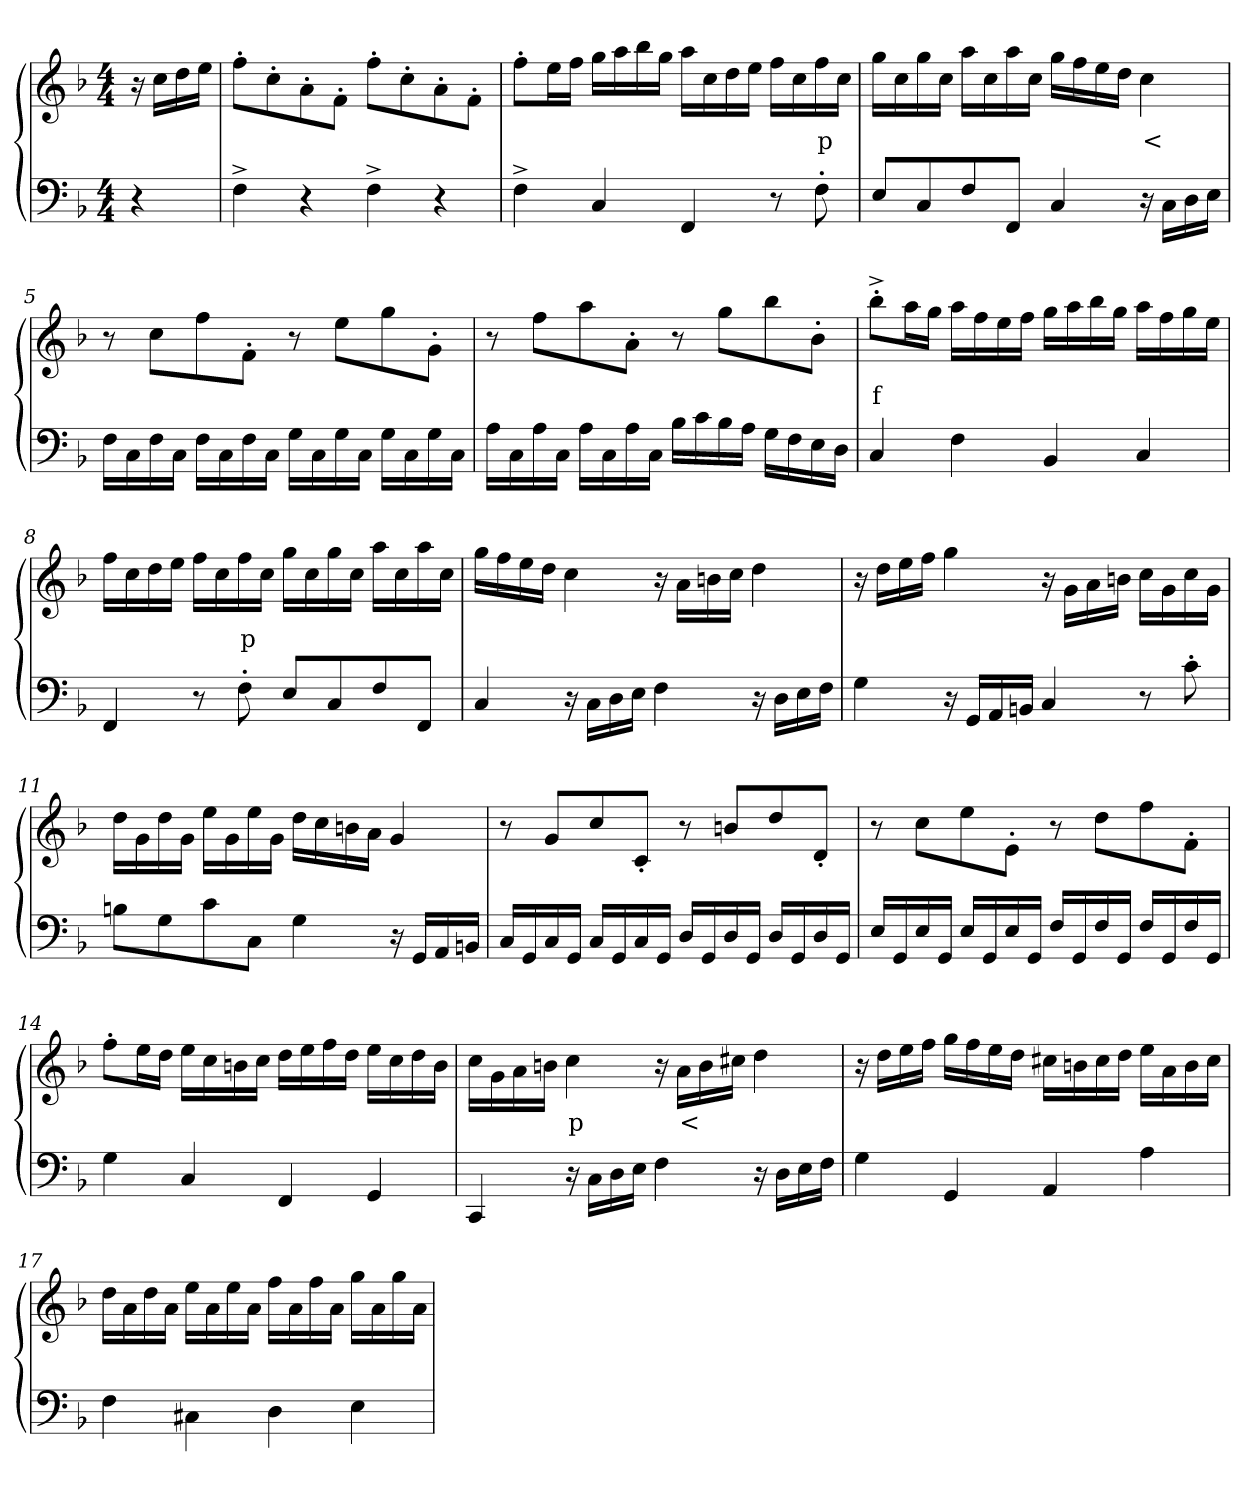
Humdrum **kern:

**kern	**kern	**text
*part2	*part1	*part1
*staff2	*staff1	*staff1
*clefF4	*clefG2	*
*k[b-]	*k[b-]	*
*F:	*F:	*
*M4/4	*M4/4	*
=1	=1	=1
4r	16r	.
.	16cc\LL	.
.	16dd\	.
.	16ee\JJ	.
=2	=2	=2
4F^>\	8ff'>\L	.
.	8cc'>\	.
4r	8a'>\	.
.	8f'>\J	.
4F^>\	8ff'>\L	.
.	8cc'>\	.
4r	8a'>\	.
.	8f'>\J	.
=3	=3	=3
4F^>\	8ff'>\L	.
.	16ee\L	.
.	16ff\JJ	.
4C/	16gg\LL	.
.	16aa\	.
.	16bb-\	.
.	16gg\JJ	.
4FF/	16aa\LL	.
.	16cc\	.
.	16dd\	.
.	16ee\JJ	.
8r	16ff\LL	.
.	16cc\	.
8F'>\	16ff\	p
.	16cc\JJ	.
=4	=4	=4
8E/L	16gg\LL	.
.	16cc\	.
8C/	16gg\	.
.	16cc\JJ	.
8F/	16aa\LL	.
.	16cc\	.
8FF/J	16aa\	.
.	16cc\JJ	.
4C/	16gg\LL	.
.	16ff\	.
.	16ee\	.
.	16dd\JJ	.
16r	4cc\	<
16C\LL	.	.
16D\	.	.
16E\JJ	.	.
=5	=5	=5
16F\LL	8r	.
16C\	.	.
16F\	8cc\L	.
16C\JJ	.	.
16F\LL	8ff\	.
16C\	.	.
16F\	8f'>\J	.
16C\JJ	.	.
16G\LL	8r	.
16C\	.	.
16G\	8ee\L	.
16C\JJ	.	.
16G\LL	8gg\	.
16C\	.	.
16G\	8g'>\J	.
16C\JJ	.	.
=6	=6	=6
16A\LL	8r	.
16C\	.	.
16A\	8ff\L	.
16C\JJ	.	.
16A\LL	8aa\	.
16C\	.	.
16A\	8a'>\J	.
16C\JJ	.	.
16B-\LL	8r	.
16c\	.	.
16B-\	8gg\L	.
16A\JJ	.	.
16G\LL	8bb-\	.
16F\	.	.
16E\	8b-'>\J	.
16D\JJ	.	.
=7	=7	=7
4C/	8bb-'>^>\L	f
.	16aa\L	.
.	16gg\JJ	.
4F\	16aa\LL	.
.	16ff\	.
.	16ee\	.
.	16ff\JJ	.
4BB-/	16gg\LL	.
.	16aa\	.
.	16bb-\	.
.	16gg\JJ	.
4C/	16aa\LL	.
.	16ff\	.
.	16gg\	.
.	16ee\JJ	.
=8	=8	=8
4FF/	16ff\LL	.
.	16cc\	.
.	16dd\	.
.	16ee\JJ	.
8r	16ff\LL	.
.	16cc\	.
8F'>\	16ff\	p
.	16cc\JJ	.
8E/L	16gg\LL	.
.	16cc\	.
8C/	16gg\	.
.	16cc\JJ	.
8F/	16aa\LL	.
.	16cc\	.
8FF/J	16aa\	.
.	16cc\JJ	.
=9	=9	=9
4C/	16gg\LL	.
.	16ff\	.
.	16ee\	.
.	16dd\JJ	.
16r	4cc\	.
16C\LL	.	.
16D\	.	.
16E\JJ	.	.
4F\	16r	.
.	16a\LL	.
.	16bn\	.
.	16cc\JJ	.
16r	4dd\	.
16D\LL	.	.
16E\	.	.
16F\JJ	.	.
=10	=10	=10
4G\	16r	.
.	16dd\LL	.
.	16ee\	.
.	16ff\JJ	.
16r	4gg\	.
16GG/LL	.	.
16AA/	.	.
16BBn/JJ	.	.
4C/	16r	.
.	16g\LL	.
.	16a\	.
.	16bn\JJ	.
8r	16cc\LL	.
.	16g\	.
8c'>\	16cc\	.
.	16g\JJ	.
=11	=11	=11
8Bn\L	16dd\LL	.
.	16g\	.
8G\	16dd\	.
.	16g\JJ	.
8c\	16ee\LL	.
.	16g\	.
8C\J	16ee\	.
.	16g\JJ	.
4G\	16dd\LL	.
.	16cc\	.
.	16bn\	.
.	16a\JJ	.
16r	4g/	.
16GG/LL	.	.
16AA/	.	.
16BBn/JJ	.	.
=12	=12	=12
16C/LL	8r	.
16GG/	.	.
16C/	8g/L	.
16GG/JJ	.	.
16C/LL	8cc/	.
16GG/	.	.
16C/	8c'>/J	.
16GG/JJ	.	.
16D/LL	8r	.
16GG/	.	.
16D/	8bn/L	.
16GG/JJ	.	.
16D/LL	8dd/	.
16GG/	.	.
16D/	8d'>/J	.
16GG/JJ	.	.
=13	=13	=13
16E/LL	8r	.
16GG/	.	.
16E/	8cc\L	.
16GG/JJ	.	.
16E/LL	8ee\	.
16GG/	.	.
16E/	8e'>\J	.
16GG/JJ	.	.
16F/LL	8r	.
16GG/	.	.
16F/	8dd\L	.
16GG/JJ	.	.
16F/LL	8ff\	.
16GG/	.	.
16F/	8f'>\J	.
16GG/JJ	.	.
=14	=14	=14
4G\	8ff'>\L	.
.	16ee\L	.
.	16dd\JJ	.
4C/	16ee\LL	.
.	16cc\	.
.	16bn\	.
.	16cc\JJ	.
4FF/	16dd\LL	.
.	16ee\	.
.	16ff\	.
.	16dd\JJ	.
4GG/	16ee\LL	.
.	16cc\	.
.	16dd\	.
.	16b\JJ	.
=15	=15	=15
4CC/	16cc\LL	.
.	16g\	.
.	16a\	.
.	16bn\JJ	.
16r	4cc\	p
16C\LL	.	.
16D\	.	.
16E\JJ	.	.
4F\	16r	.
.	16a\LL	<
.	16b\	.
.	16cc#X\JJ	.
16r	4dd\	.
16D\LL	.	.
16E\	.	.
16F\JJ	.	.
=16	=16	=16
4G\	16r	.
.	16dd\LL	.
.	16ee\	.
.	16ff\JJ	.
4GG/	16gg\LL	.
.	16ff\	.
.	16ee\	.
.	16dd\JJ	.
4AA/	16cc#X\LL	.
.	16bn\	.
.	16cc#\	.
.	16dd\JJ	.
4A\	16ee\LL	.
.	16a\	.
.	16b\	.
.	16cc#\JJ	.
=17	=17	=17
4F\	16dd\LL	.
.	16a\	.
.	16dd\	.
.	16a\JJ	.
4C#X\	16ee\LL	.
.	16a\	.
.	16ee\	.
.	16a\JJ	.
4D\	16ff\LL	.
.	16a\	.
.	16ff\	.
.	16a\JJ	.
4E\	16gg\LL	.
.	16a\	.
.	16gg\	.
.	16a\JJ	.
=	=	=
*-	*-	*-
